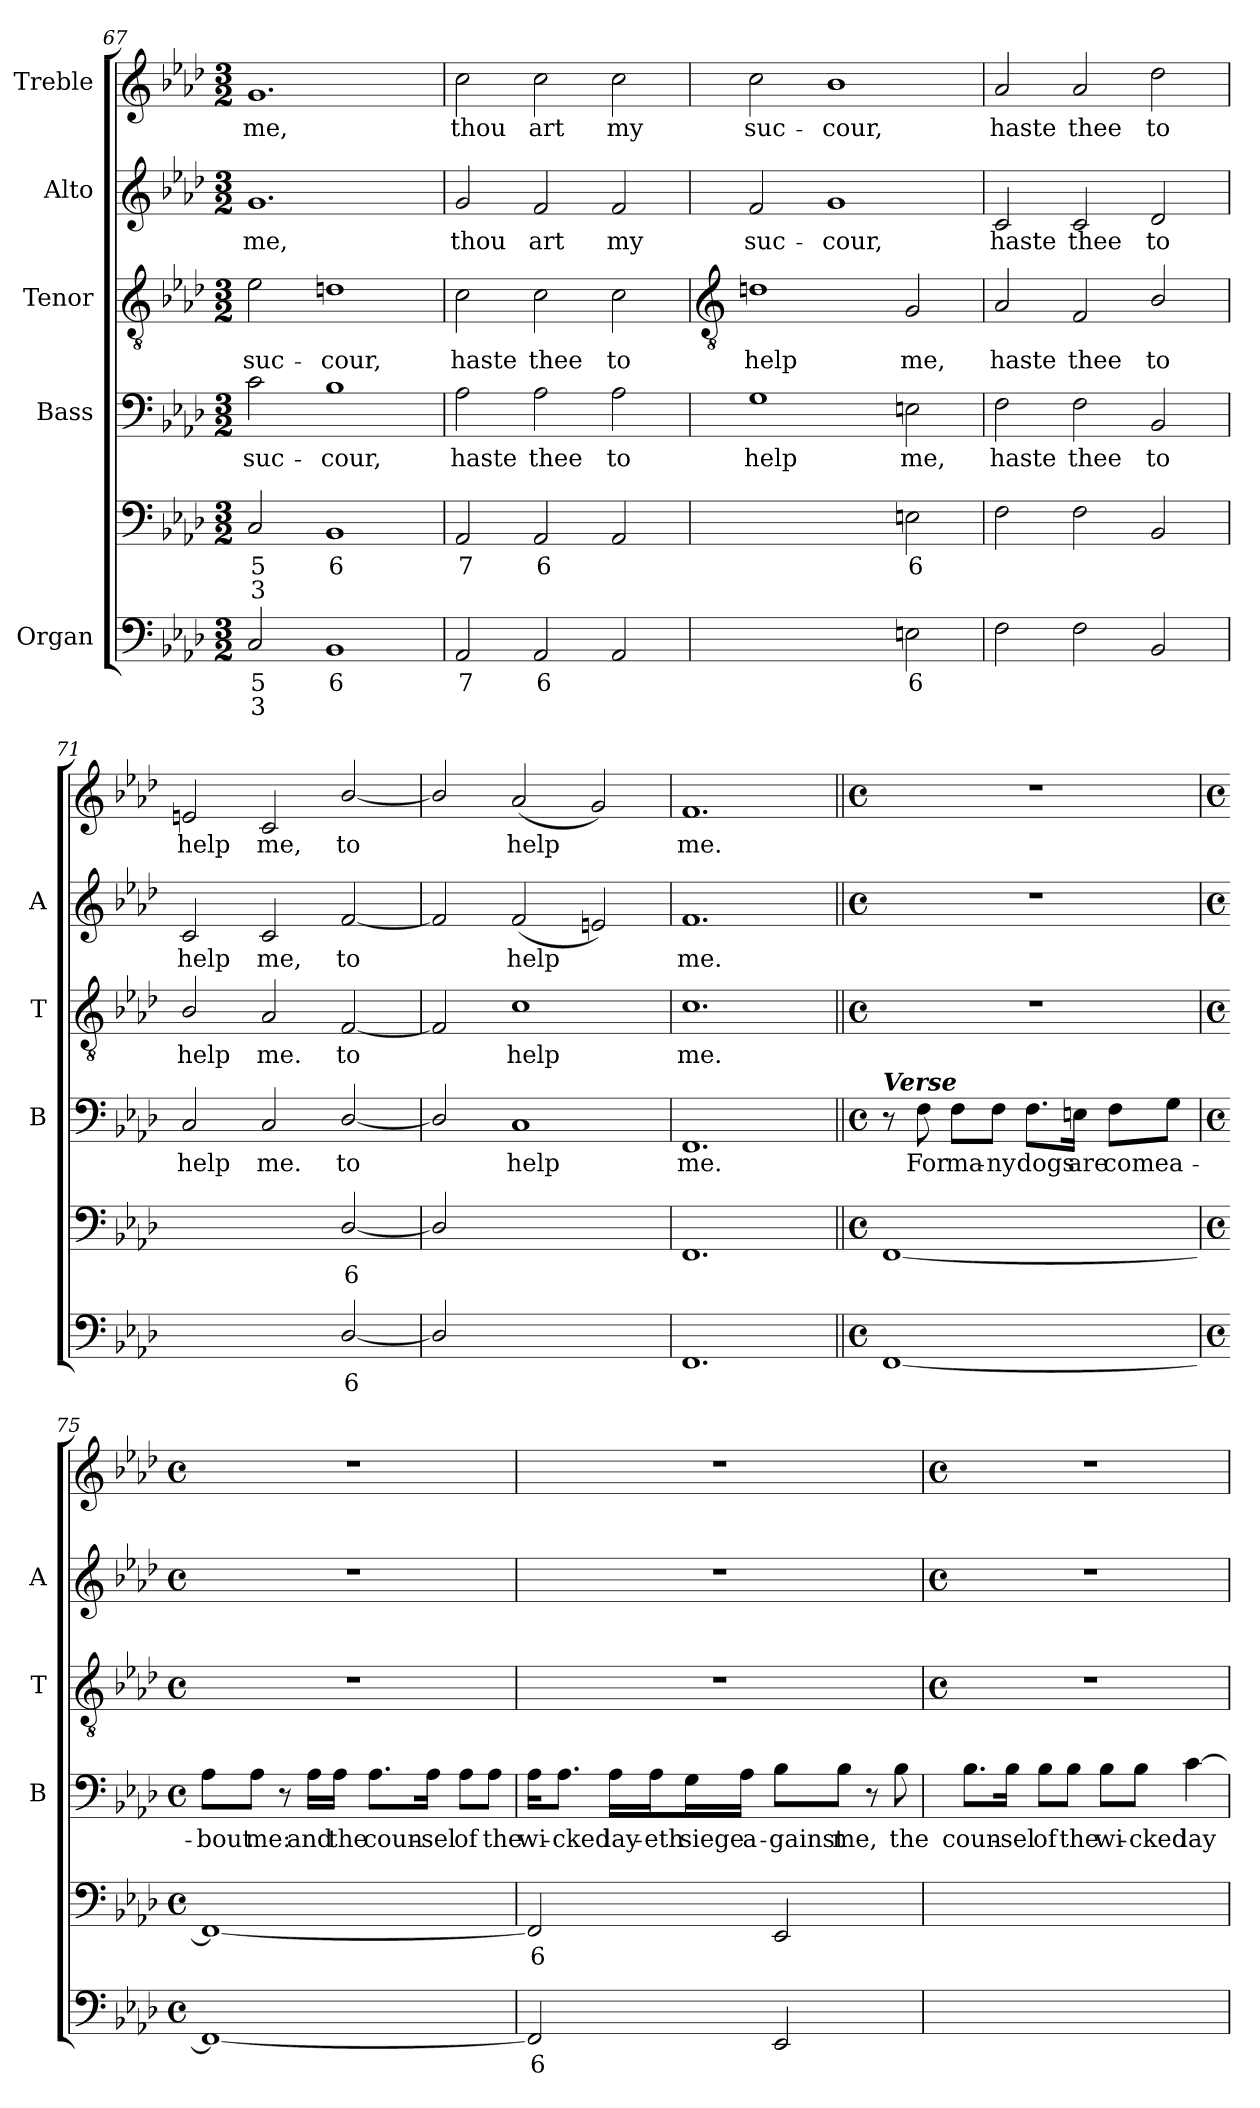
**kern	**text	**text	**kern	**text	**text	**kern	**text	**kern	**text	**kern	**text	**kern	**text
*part5	*part5	*part5	*part5	*part5	*part5	*part4	*part4	*part3	*part3	*part2	*part2	*part1	*part1
*staff6	*staff6	*staff6	*staff5	*staff5	*staff5	*staff4	*staff4	*staff3	*staff3	*staff2	*staff2	*staff1	*staff1
*I"Organ	*	*	*	*	*	*I"Bass	*	*I"Tenor	*	*I"Alto	*	*I"Treble	*
*	*	*	*	*	*	*I'B	*	*I'T	*	*I'A	*	*	*
*clefF4	*	*	*clefF4	*	*	*clefF4	*	*clefGv2	*	*clefG2	*	*clefG2	*
*k[b-e-a-d-]	*	*	*k[b-e-a-d-]	*	*	*k[b-e-a-d-]	*	*k[b-e-a-d-]	*	*k[b-e-a-d-]	*	*k[b-e-a-d-]	*
*A-:	*	*	*A-:	*	*	*A-:	*	*A-:	*	*A-:	*	*A-:	*
*M3/2	*	*	*M3/2	*	*	*M3/2	*	*M3/2	*	*M3/2	*	*M3/2	*
=67	=67	=67	=67	=67	=67	=67	=67	=67	=67	=67	=67	=67	=67
!	!LO:LY:b	!LO:LY:b	!	!LO:LY:b	!LO:LY:b	!	!LO:LY:b	!	!LO:LY:b	!	!LO:LY:b	!	!LO:LY:b
2C	5	3	2C	5	3	2c	suc-	2e-	suc-	1.g	me,	1.g	me,
!	!LO:LY:b	!	!	!LO:LY:b	!	!	!LO:LY:b	!	!LO:LY:b	!	!	!	!
1BB-	6	.	1BB-	6	.	1B-	-cour,	1dn	-cour,	.	.	.	.
=68	=68	=68	=68	=68	=68	=68	=68	=68	=68	=68	=68	=68	=68
!	!LO:LY:b	!	!	!LO:LY:b	!	!	!LO:LY:b	!	!LO:LY:b	!	!LO:LY:b	!	!LO:LY:b
2AA-	7	.	2AA-	7	.	2A-	haste	2c	haste	2g	thou	2cc	thou
!	!LO:LY:b	!	!	!LO:LY:b	!	!	!LO:LY:b	!	!LO:LY:b	!	!LO:LY:b	!	!LO:LY:b
2AA-	6	.	2AA-	6	.	2A-	thee	2c	thee	2f	art	2cc	art
!	!	!	!	!	!	!	!LO:LY:b	!	!LO:LY:b	!	!LO:LY:b	!	!LO:LY:b
2AA-	.	.	2AA-	.	.	2A-	to	2c	to	2f	my	2cc	my
!!LO:LB:g=z
=69	=69	=69	=69	=69	=69	=69	=69	=69	=69	=69	=69	=69	=69
*	*	*	*	*	*	*	*	*clefGv2	*	*	*	*	*
!	!LO:LY:b	!LO:LY:b	!	!LO:LY:b	!LO:LY:b	!	!LO:LY:b	!	!LO:LY:b	!	!LO:LY:b	!	!LO:LY:b
[2GGyy	4	7	[2GGyy	4	7	1G	help	1dn	help	2f	suc-	2cc	suc-
!	!LO:LY:b	!LO:LY:b	!	!LO:LY:b	!LO:LY:b	!	!	!	!	!	!LO:LY:b	!	!LO:LY:b
2GGyy]	3	8	2GGyy]	3	8	.	.	.	.	1g	-cour,	1b-	-cour,
!	!LO:LY:b	!	!	!LO:LY:b	!	!	!LO:LY:b	!	!LO:LY:b	!	!	!	!
2En	6	.	2En	6	.	2En	me,	2G	me,	.	.	.	.
=70	=70	=70	=70	=70	=70	=70	=70	=70	=70	=70	=70	=70	=70
!	!	!	!	!	!	!	!LO:LY:b	!	!LO:LY:b	!	!LO:LY:b	!	!LO:LY:b
2F	.	.	2F	.	.	2F	haste	2A-	haste	2c	haste	2a-	haste
!	!	!	!	!	!	!	!LO:LY:b	!	!LO:LY:b	!	!LO:LY:b	!	!LO:LY:b
2F	.	.	2F	.	.	2F	thee	2F	thee	2c	thee	2a-	thee
!	!	!	!	!	!	!	!LO:LY:b	!	!LO:LY:b	!	!LO:LY:b	!	!LO:LY:b
2BB-	.	.	2BB-	.	.	2BB-	to	2B-/	to	2d-	to	2dd-	to
=71	=71	=71	=71	=71	=71	=71	=71	=71	=71	=71	=71	=71	=71
!	!LO:LY:b	!LO:LY:b	!	!LO:LY:b	!LO:LY:b	!	!LO:LY:b	!	!LO:LY:b	!	!LO:LY:b	!	!LO:LY:b
[2Cyy	7	3	[2Cyy	7	3	2C	help	2B-/	help	2c	help	2en	help
!	!LO:LY:b	!	!	!LO:LY:b	!	!	!LO:LY:b	!	!LO:LY:b	!	!LO:LY:b	!	!LO:LY:b
2Cyy]	6	.	2Cyy]	6	.	2C	me.	2A-	me.	2c	me,	2c	me,
!	!LO:LY:b	!	!	!LO:LY:b	!	!	!LO:LY:b	!	!LO:LY:b	!	!LO:LY:b	!	!LO:LY:b
[2D-/	6	.	[2D-/	6	.	[2D-/	to	[2F	to	[2f	to	[2b-/	to
=72	=72	=72	=72	=72	=72	=72	=72	=72	=72	=72	=72	=72	=72
2D-/]	.	.	2D-/]	.	.	2D-/]	.	2F]	.	2f]	.	2b-/]	.
!	!LO:LY:b	!LO:LY:b	!	!LO:LY:b	!LO:LY:b	!	!LO:LY:b	!	!LO:LY:b	!	!LO:LY:b	!	!LO:LY:b
[2Cyy	6	4	[2Cyy	6	4	1C	help	1c	help	(<2f	help	(<2a-	help
!	!LO:LY:b	!LO:LY:b	!	!LO:LY:b	!LO:LY:b	!	!	!	!	!	!	!	!
2Cyy]	5	3	2Cyy]	5	3	.	.	.	.	2en)	.	2g)	.
=73	=73	=73	=73	=73	=73	=73	=73	=73	=73	=73	=73	=73	=73
!	!	!	!	!	!	!	!LO:LY:b	!	!LO:LY:b	!	!LO:LY:b	!	!LO:LY:b
1.FF	.	.	1.FF	.	.	1.FF	me.	1.c	me.	1.f	me.	1.f	me.
=74||	=74||	=74||	=74||	=74||	=74||	=74||	=74||	=74||	=74||	=74||	=74||	=74||	=74||
*M4/4	*	*	*M4/4	*	*	*M4/4	*	*M4/4	*	*M4/4	*	*M4/4	*
*met(c)	*	*	*met(c)	*	*	*met(c)	*	*met(c)	*	*met(c)	*	*met(c)	*
!	!	!	!	!	!	!LO:TX:a:Bi:t=Verse	!	!	!	!	!	!	!
[1FF	.	.	[1FF	.	.	8r	.	1r	.	1r	.	1r	.
!	!	!	!	!	!	!	!LO:LY:b	!	!	!	!	!	!
.	.	.	.	.	.	8F	For	.	.	.	.	.	.
!	!	!	!	!	!	!	!LO:LY:b	!	!	!	!	!	!
.	.	.	.	.	.	8F\L	ma-	.	.	.	.	.	.
!	!	!	!	!	!	!	!LO:LY:b	!	!	!	!	!	!
.	.	.	.	.	.	8F\J	-ny	.	.	.	.	.	.
!	!	!	!	!	!	!	!LO:LY:b	!	!	!	!	!	!
.	.	.	.	.	.	8.F\L	dogs	.	.	.	.	.	.
!	!	!	!	!	!	!	!LO:LY:b	!	!	!	!	!	!
.	.	.	.	.	.	16En\Jk	are	.	.	.	.	.	.
!	!	!	!	!	!	!	!LO:LY:b	!	!	!	!	!	!
.	.	.	.	.	.	8F\L	come	.	.	.	.	.	.
!	!	!	!	!	!	!	!LO:LY:b	!	!	!	!	!	!
.	.	.	.	.	.	8G\J	a-	.	.	.	.	.	.
!!LO:LB:g=z
=75	=75	=75	=75	=75	=75	=75	=75	=75	=75	=75	=75	=75	=75
*M4/4	*	*	*M4/4	*	*	*M4/4	*	*M4/4	*	*M4/4	*	*M4/4	*
*met(c)	*	*	*met(c)	*	*	*met(c)	*	*met(c)	*	*met(c)	*	*met(c)	*
!	!	!	!	!	!	!	!LO:LY:b	!	!	!	!	!	!
1FF_	.	.	1FF_	.	.	8A-\L	-bout	1r	.	1r	.	1r	.
!	!	!	!	!	!	!	!LO:LY:b	!	!	!	!	!	!
.	.	.	.	.	.	8A-\J	me:	.	.	.	.	.	.
.	.	.	.	.	.	8r	.	.	.	.	.	.	.
!	!	!	!	!	!	!	!LO:LY:b	!	!	!	!	!	!
.	.	.	.	.	.	16A-\LL	and	.	.	.	.	.	.
!	!	!	!	!	!	!	!LO:LY:b	!	!	!	!	!	!
.	.	.	.	.	.	16A-\JJ	the	.	.	.	.	.	.
!	!	!	!	!	!	!	!LO:LY:b	!	!	!	!	!	!
.	.	.	.	.	.	8.A-\L	coun-	.	.	.	.	.	.
!	!	!	!	!	!	!	!LO:LY:b	!	!	!	!	!	!
.	.	.	.	.	.	16A-\Jk	-sel	.	.	.	.	.	.
!	!	!	!	!	!	!	!LO:LY:b	!	!	!	!	!	!
.	.	.	.	.	.	8A-\L	of	.	.	.	.	.	.
!	!	!	!	!	!	!	!LO:LY:b	!	!	!	!	!	!
.	.	.	.	.	.	8A-\J	the	.	.	.	.	.	.
=76	=76	=76	=76	=76	=76	=76	=76	=76	=76	=76	=76	=76	=76
!	!LO:LY:b	!	!	!LO:LY:b	!	!	!LO:LY:b	!	!	!	!	!	!
2FF]	6	.	2FF]	6	.	16A-\KL	wi-	1r	.	1r	.	1r	.
!	!	!	!	!	!	!	!LO:LY:b	!	!	!	!	!	!
.	.	.	.	.	.	8.A-\J	-cked	.	.	.	.	.	.
!	!	!	!	!	!	!	!LO:LY:b	!	!	!	!	!	!
.	.	.	.	.	.	16A-\LL	lay-	.	.	.	.	.	.
!	!	!	!	!	!	!	!LO:LY:b	!	!	!	!	!	!
.	.	.	.	.	.	16A-\J	-eth	.	.	.	.	.	.
!	!	!	!	!	!	!	!LO:LY:b	!	!	!	!	!	!
.	.	.	.	.	.	16G\L	siege	.	.	.	.	.	.
!	!	!	!	!	!	!	!LO:LY:b	!	!	!	!	!	!
.	.	.	.	.	.	16A-\JJ	a-	.	.	.	.	.	.
!	!	!	!	!	!	!	!LO:LY:b	!	!	!	!	!	!
2EE-	.	.	2EE-	.	.	8B-\L	-gainst	.	.	.	.	.	.
!	!	!	!	!	!	!	!LO:LY:b	!	!	!	!	!	!
.	.	.	.	.	.	8B-\J	me,	.	.	.	.	.	.
.	.	.	.	.	.	8r	.	.	.	.	.	.	.
!	!	!	!	!	!	!	!LO:LY:b	!	!	!	!	!	!
.	.	.	.	.	.	8B-	the	.	.	.	.	.	.
!!LO:LB:g=z
=77	=77	=77	=77	=77	=77	=77	=77	=77	=77	=77	=77	=77	=77
*	*	*	*	*	*	*	*	*M4/4	*	*M4/4	*	*M4/4	*
*	*	*	*	*	*	*	*	*met(c)	*	*met(c)	*	*met(c)	*
!	!LO:LY:b	!	!	!LO:LY:b	!	!	!LO:LY:b	!	!	!	!	!	!
[2E-yy	5	.	[2E-yy	5	.	8.B-\L	coun-	1r	.	1r	.	1r	.
!	!	!	!	!	!	!	!LO:LY:b	!	!	!	!	!	!
.	.	.	.	.	.	16B-\Jk	-sel	.	.	.	.	.	.
!	!	!	!	!	!	!	!LO:LY:b	!	!	!	!	!	!
.	.	.	.	.	.	8B-\L	of	.	.	.	.	.	.
!	!	!	!	!	!	!	!LO:LY:b	!	!	!	!	!	!
.	.	.	.	.	.	8B-\J	the	.	.	.	.	.	.
!	!LO:LY:b	!	!	!LO:LY:b	!	!	!LO:LY:b	!	!	!	!	!	!
2E-yy]	6	.	2E-yy]	6	.	8B-\L	wi-	.	.	.	.	.	.
!	!	!	!	!	!	!	!LO:LY:b	!	!	!	!	!	!
.	.	.	.	.	.	8B-\J	-cked	.	.	.	.	.	.
!	!	!	!	!	!	!	!LO:LY:b	!	!	!	!	!	!
.	.	.	.	.	.	[4c	lay-	.	.	.	.	.	.
=	=	=	=	=	=	=	=	=	=	=	=	=	=
*-	*-	*-	*-	*-	*-	*-	*-	*-	*-	*-	*-	*-	*-
